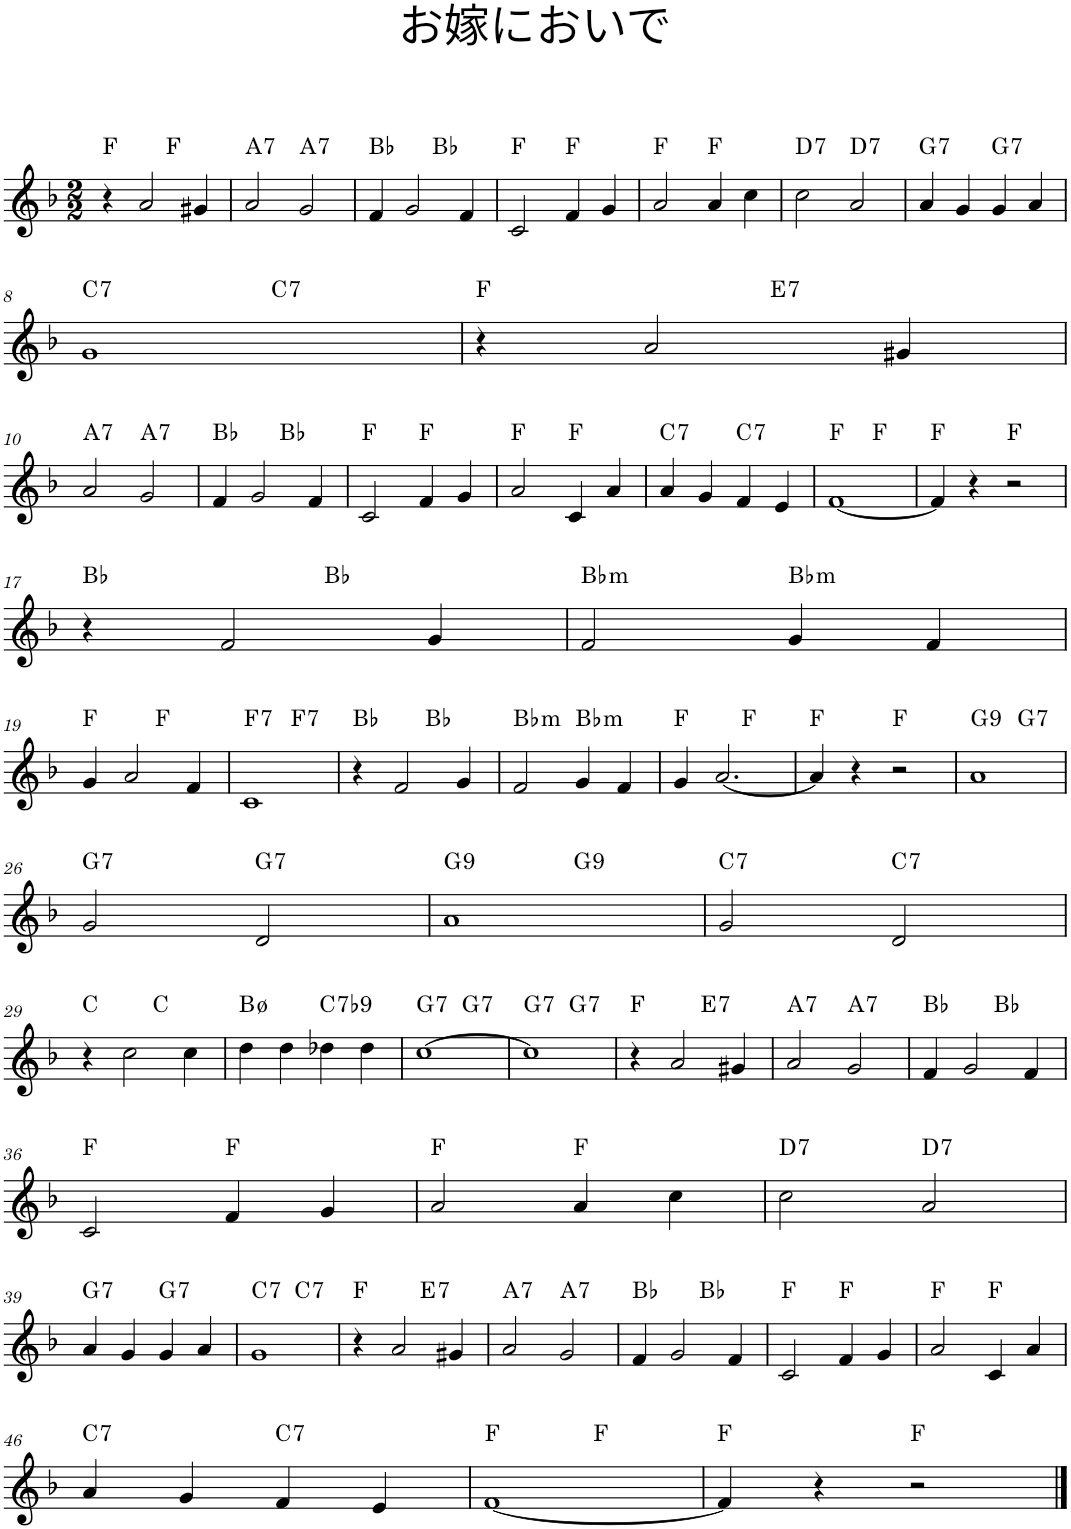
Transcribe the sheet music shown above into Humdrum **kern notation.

**kern	**harte
*part1	*part1
*staff1	*
*I"Piano	*
*I'Pno.	*
*clefG2	*
*k[b-]	*
*M2/2	*
=1	=1
*^	*
4r	2ryy	F:maj
2a/	.	.
.	2ryy	F:maj
4g#X/	.	.
=2	=2	=2
!	!	!LO:H:kt=7
*v	*v	*
2a/	A:7
!	!LO:H:kt=7
2g/	A:7
=3	=3
*^	*
4f/	2ryy	Bb:maj
2g/	.	.
.	2ryy	Bb:maj
4f/	.	.
*v	*v	*
=4	=4
2c/	F:maj
4f/	F:maj
4g/	.
=5	=5
2a/	F:maj
4a/	F:maj
4cc\	.
=6	=6
!	!LO:H:kt=7
2cc\	D:7
!	!LO:H:kt=7
2a/	D:7
=7	=7
!	!LO:H:kt=7
4a/	G:7
4g/	.
!	!LO:H:kt=7
4g/	G:7
4a/	.
!!LO:LB:g=z
=8	=8
!	!LO:H:kt=7
*^	*
1g	2ryy	C:7
!	!	!LO:H:kt=7
.	2ryy	C:7
=9	=9	=9
4r	2ryy	F:maj
2a/	.	.
!	!	!LO:H:kt=7
.	2ryy	E:7
4g#X/	.	.
!!LO:LB:g=z	!!
=10	=10	=10
!	!	!LO:H:kt=7
*v	*v	*
2a/	A:7
!	!LO:H:kt=7
2g/	A:7
=11	=11
*^	*
4f/	2ryy	Bb:maj
2g/	.	.
.	2ryy	Bb:maj
4f/	.	.
*v	*v	*
=12	=12
2c/	F:maj
4f/	F:maj
4g/	.
=13	=13
2a/	F:maj
4c/	F:maj
4a/	.
=14	=14
!	!LO:H:kt=7
4a/	C:7
4g/	.
!	!LO:H:kt=7
4f/	C:7
4e/	.
=15	=15
*^	*
[<1f	2ryy	F:maj
.	2ryy	F:maj
*v	*v	*
=16	=16
4f/]	F:maj
4r	.
2r	F:maj
!!LO:LB:g=z
=17	=17
*^	*
4r	2ryy	Bb:maj
2f/	.	.
.	2ryy	Bb:maj
4g/	.	.
=18	=18	=18
!	!	!LO:H:kt=m
*v	*v	*
2f/	Bb:min
!	!LO:H:kt=m
4g/	Bb:min
4f/	.
!!LO:LB:g=z
=19	=19
*^	*
4g/	2ryy	F:maj
2a/	.	.
.	2ryy	F:maj
4f/	.	.
=20	=20	=20
!	!	!LO:H:kt=7
1c	2ryy	F:7
!	!	!LO:H:kt=7
.	2ryy	F:7
=21	=21	=21
4r	2ryy	Bb:maj
2f/	.	.
.	2ryy	Bb:maj
4g/	.	.
=22	=22	=22
!	!	!LO:H:kt=m
*v	*v	*
2f/	Bb:min
!	!LO:H:kt=m
4g/	Bb:min
4f/	.
=23	=23
*^	*
4g/	2ryy	F:maj
[<2.a/	.	.
.	2ryy	F:maj
*v	*v	*
=24	=24
4a/]	F:maj
4r	.
2r	F:maj
=25	=25
!	!LO:H:kt=9
*^	*
1a	2ryy	G:9
!	!	!LO:H:kt=7
.	2ryy	G:7
!!LO:LB:g=z	!!
=26	=26	=26
!	!	!LO:H:kt=7
*v	*v	*
2g/	G:7
!	!LO:H:kt=7
2d/	G:7
=27	=27
!	!LO:H:kt=9
*^	*
1a	2ryy	G:9
!	!	!LO:H:kt=9
.	2ryy	G:9
=28	=28	=28
!	!	!LO:H:kt=7
*v	*v	*
2g/	C:7
!	!LO:H:kt=7
2d/	C:7
!!LO:LB:g=z
=29	=29
*^	*
4r	2ryy	C:maj
2cc\	.	.
.	2ryy	C:maj
4cc\	.	.
*v	*v	*
=30	=30
4dd\	B:hdim7
4dd\	.
!	!LO:H:kt=7
4dd-X\	C:7(b9)
4dd-\	.
=31	=31
!	!LO:H:kt=7
*^	*
[>1cc	2ryy	G:7
!	!	!LO:H:kt=7
.	2ryy	G:7
=32	=32	=32
!	!	!LO:H:kt=7
1cc]	2ryy	G:7
!	!	!LO:H:kt=7
.	2ryy	G:7
=33	=33	=33
4r	2ryy	F:maj
2a/	.	.
!	!	!LO:H:kt=7
.	2ryy	E:7
4g#X/	.	.
=34	=34	=34
!	!	!LO:H:kt=7
*v	*v	*
2a/	A:7
!	!LO:H:kt=7
2g/	A:7
=35	=35
*^	*
4f/	2ryy	Bb:maj
2g/	.	.
.	2ryy	Bb:maj
4f/	.	.
*v	*v	*
!!LO:LB:g=z
=36	=36
2c/	F:maj
4f/	F:maj
4g/	.
=37	=37
2a/	F:maj
4a/	F:maj
4cc\	.
=38	=38
!	!LO:H:kt=7
2cc\	D:7
!	!LO:H:kt=7
2a/	D:7
!!LO:LB:g=z
=39	=39
!	!LO:H:kt=7
4a/	G:7
4g/	.
!	!LO:H:kt=7
4g/	G:7
4a/	.
=40	=40
!	!LO:H:kt=7
*^	*
1g	2ryy	C:7
!	!	!LO:H:kt=7
.	2ryy	C:7
=41	=41	=41
4r	2ryy	F:maj
2a/	.	.
!	!	!LO:H:kt=7
.	2ryy	E:7
4g#X/	.	.
=42	=42	=42
!	!	!LO:H:kt=7
*v	*v	*
2a/	A:7
!	!LO:H:kt=7
2g/	A:7
=43	=43
*^	*
4f/	2ryy	Bb:maj
2g/	.	.
.	2ryy	Bb:maj
4f/	.	.
*v	*v	*
=44	=44
2c/	F:maj
4f/	F:maj
4g/	.
=45	=45
2a/	F:maj
4c/	F:maj
4a/	.
!!LO:LB:g=z
=46	=46
!	!LO:H:kt=7
4a/	C:7
4g/	.
!	!LO:H:kt=7
4f/	C:7
4e/	.
=47	=47
*^	*
[<1f	2ryy	F:maj
.	2ryy	F:maj
*v	*v	*
=48	=48
4f/]	F:maj
4r	.
2r	F:maj
==	==
*-	*-
